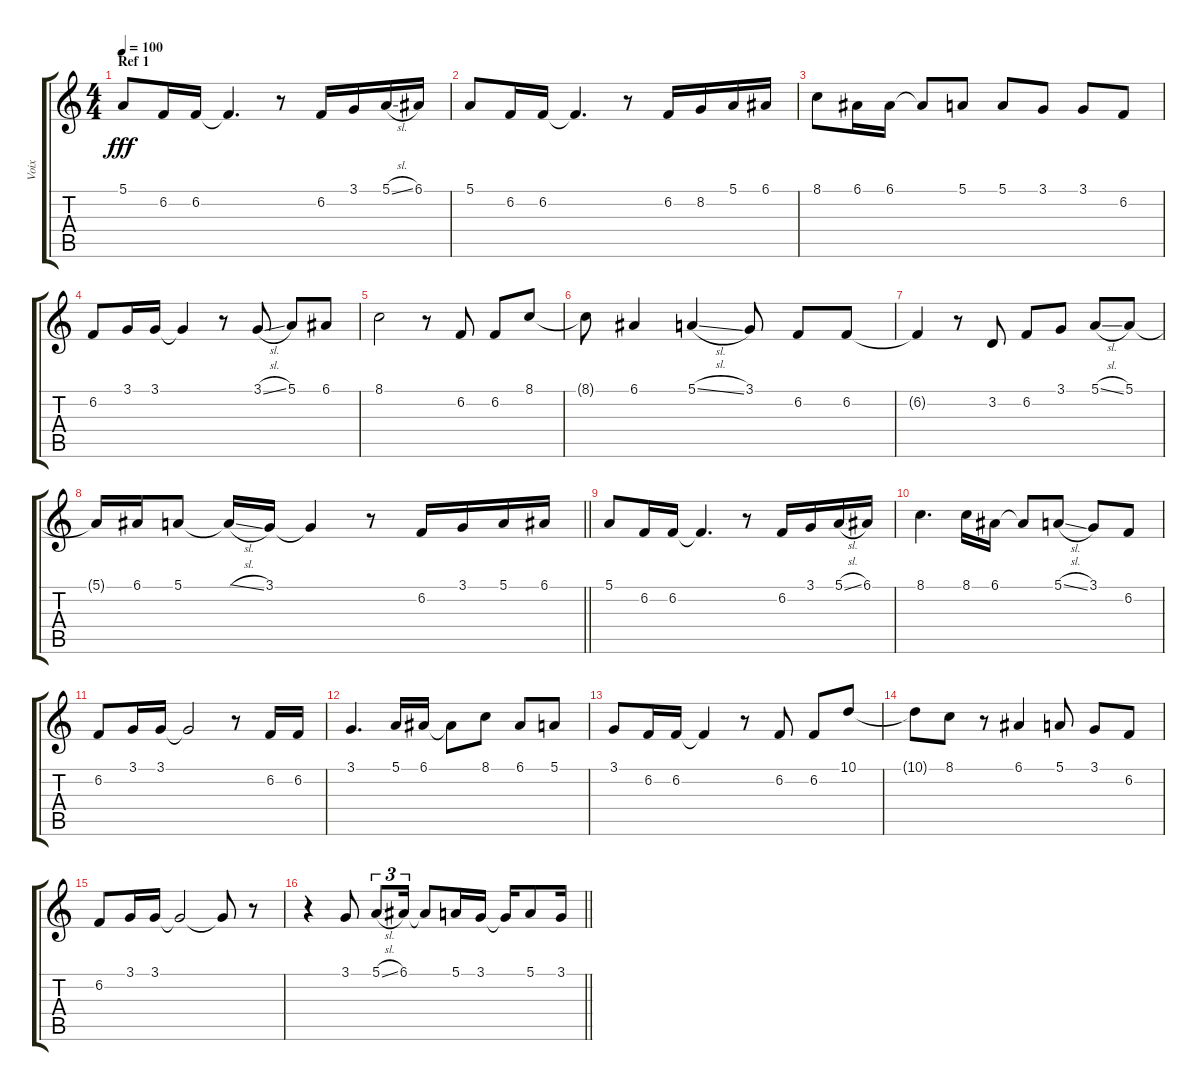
\track ("Voix" "Voix") {instrument voiceoohs}
\staff {score tabs}
\tuning (E4 B3 G3 D3 A2 E2) {hide}
\ts (4 4)
\section ("" "Ref 1")
\tempo 100
\clef g2
\ks c
5.1.8{dy fff} 6.2.16 6.2.16 6.2{t}.4{d} r.8 6.2.16 3.1.16 5.1{sl}.16 6.1.16 |
5.1.8 6.2.16 6.2.16 6.2{t}.4{d} r.8 6.2.16 8.2.16 5.1.16 6.1.16 |
8.1.8 6.1.16 6.1.16 6.1{t}.8 5.1.8 5.1.8 3.1.8 3.1.8 6.2.8 |
6.2.8 3.1.16 3.1.16 3.1{t}.4 r.8 3.1{sl}.8 5.1.8 6.1.8 |
8.1.2 r.8 6.2.8 6.2.8 8.1.8 |
8.1{t}.8 6.1.4 5.1{sl}.4 3.1.8 6.2.8 6.2.8 |
6.2{t}.4 r.8 3.2.8 6.2.8 3.1.8 5.1{sl}.8 5.1.8 |
\barLineRight lightlight
5.1{t}.16 6.1.16 5.1.8 5.1{sl t}.16 3.1.16 3.1{t}.4 r.8 6.2.16 3.1.16 5.1.16 6.1.16 |
5.1.8 6.2.16 6.2.16 6.2{t}.4{d} r.8 6.2.16 3.1.16 5.1{sl}.16 6.1.16 |
8.1.4{d} 8.1.16 6.1.16 6.1{t}.8 5.1{sl}.8 3.1.8 6.2.8 |
6.2.8 3.1.16 3.1.16 3.1{t}.2 r.8 6.2.16 6.2.16 |
3.1.4{d} 5.1.16 6.1.16 6.1{t}.8 8.1.8 6.1.8 5.1.8 |
3.1.8 6.2.16 6.2.16 6.2{t}.4 r.8 6.2.8 6.2.8 10.1.8 |
10.1{t}.8 8.1.8 r.8 6.1.4 5.1.8 3.1.8 6.2.8 |
6.2.8 3.1.16 3.1.16 3.1{t}.2 3.1{t}.8 r.8 |
\barLineRight lightlight
r.4 3.1.8 5.1{sl}.8{tu (3 2)} 6.1.16{tu (3 2)} 6.1{t}.8 5.1.16 3.1.16 3.1{t}.16 5.1.8 3.1.16
